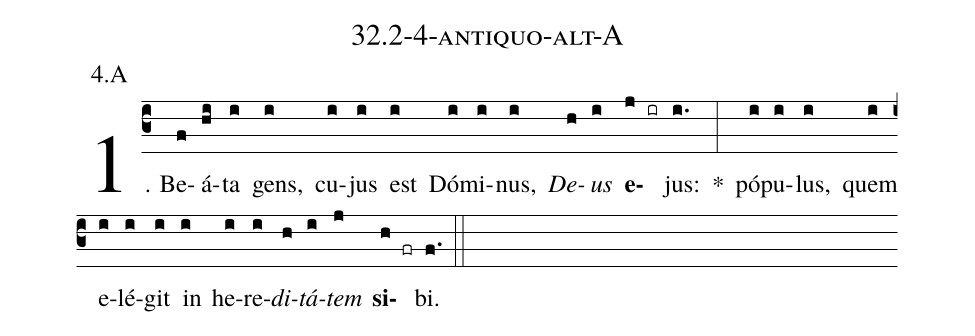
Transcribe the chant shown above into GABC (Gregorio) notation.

name: 32.2-4-antiquo-alt-A;
annotation: 4.A;
%%
(c3)1. Be(f)á(hi)ta(i) gens,(i) cu(i)jus(i) est(i) Dó(i)mi(i)nus,(i) <i>De</i>(h)<i>us</i>(i) <b>e</b>(j ir)jus:(i.) *(:) pó(i)pu(i)lus,(i) quem(i) e(i)lé(i)git(i) in(i) he(i)re(i)<i>di</i>(h)<i>tá</i>(i)<i>tem</i>(j) <b>si</b>(h fr)bi.(f.) (::)
